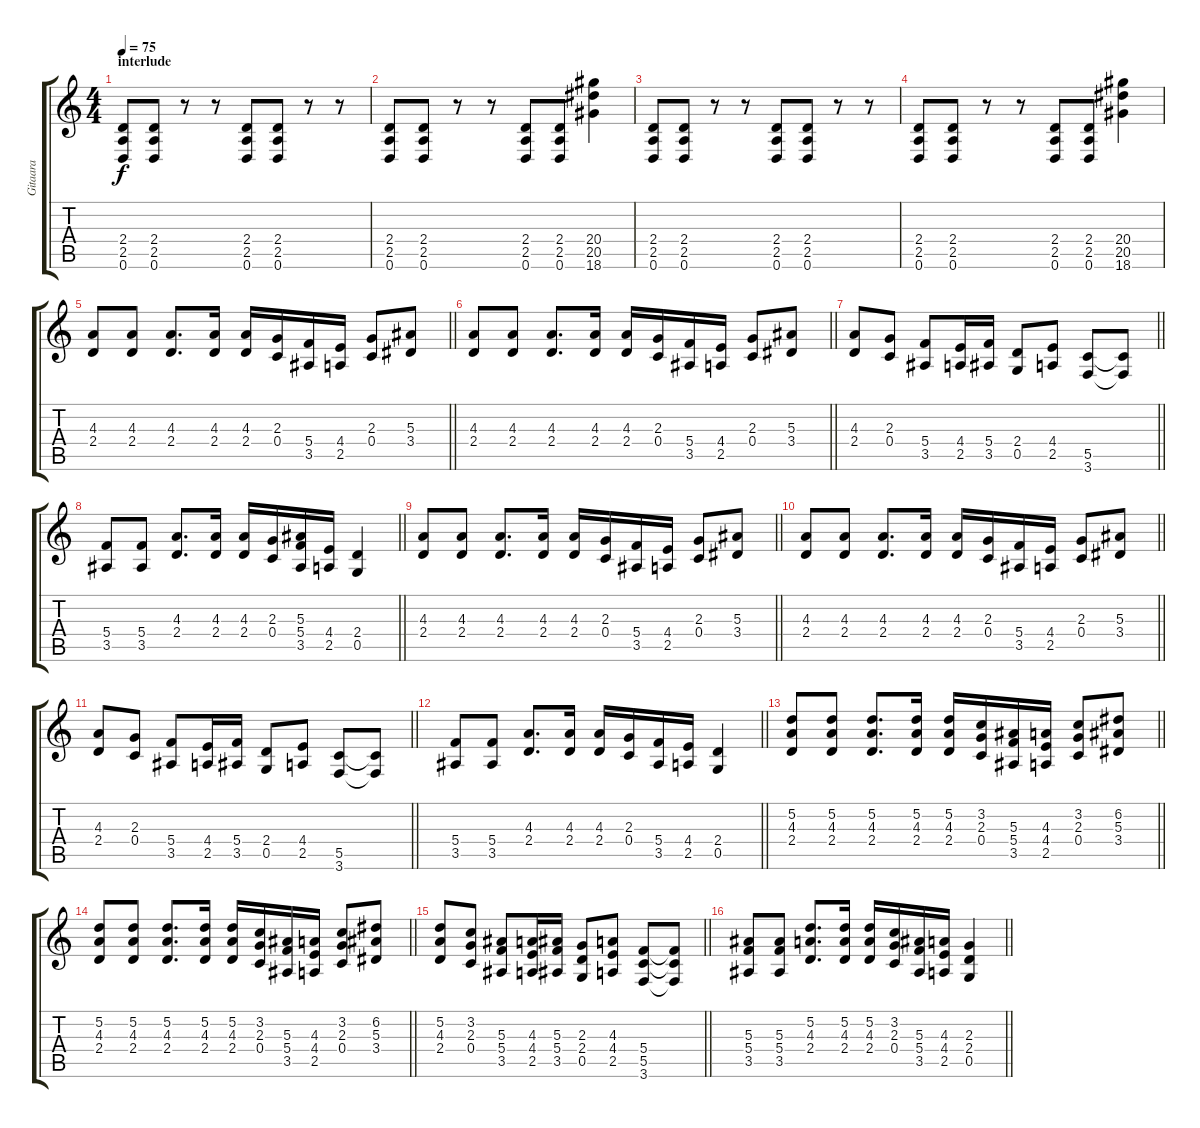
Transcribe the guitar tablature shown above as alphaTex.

\track ("Gitaara" "Gitaara") {instrument overdrivenguitar}
\staff {score tabs}
\tuning (D4 A3 F3 C3 G2 D2) {hide}
\ts (4 4)
\section ("" "interlude")
\tempo 75
\clef g2
\ks c
(2.4 2.5 0.6).8{dy f} (2.4 2.5 0.6).8 r.8 r.8 (2.4 2.5 0.6).8 (2.4 2.5 0.6).8 r.8 r.8 |
(2.4 2.5 0.6).8 (2.4 2.5 0.6).8 r.8 r.8 (2.4 2.5 0.6).8 (2.4 2.5 0.6).8 (20.4 20.5 18.6).4 |
(2.4 2.5 0.6).8 (2.4 2.5 0.6).8 r.8 r.8 (2.4 2.5 0.6).8 (2.4 2.5 0.6).8 r.8 r.8 |
(2.4 2.5 0.6).8 (2.4 2.5 0.6).8 r.8 r.8 (2.4 2.5 0.6).8 (2.4 2.5 0.6).8 (20.4 20.5 18.6).4 |
\barLineRight lightlight
(4.3 2.4).8 (4.3 2.4).8 (4.3 2.4).8{d} (4.3 2.4).16 (4.3 2.4).16 (2.3 0.4).16 (5.4 3.5).16 (4.4 2.5).16 (2.3 0.4).8 (5.3 3.4).8 |
\barLineRight lightlight
(4.3 2.4).8 (4.3 2.4).8 (4.3 2.4).8{d} (4.3 2.4).16 (4.3 2.4).16 (2.3 0.4).16 (5.4 3.5).16 (4.4 2.5).16 (2.3 0.4).8 (5.3 3.4).8 |
\barLineRight lightlight
(4.3 2.4).8 (2.3 0.4).8 (5.4 3.5).8 (4.4 2.5).16 (5.4 3.5).16 (2.4 0.5).8 (4.4 2.5).8 (5.5 3.6).8 (5.5{t} 3.6{t}).8 |
\barLineRight lightlight
(5.4 3.5).8 (5.4 3.5).8 (4.3 2.4).8{d} (4.3 2.4).16 (4.3 2.4).16 (2.3 0.4).16 (5.3 5.4 3.5).16 (4.4 2.5).16 (2.4 0.5).4 |
\barLineRight lightlight
(4.3 2.4).8 (4.3 2.4).8 (4.3 2.4).8{d} (4.3 2.4).16 (4.3 2.4).16 (2.3 0.4).16 (5.4 3.5).16 (4.4 2.5).16 (2.3 0.4).8 (5.3 3.4).8 |
\barLineRight lightlight
(4.3 2.4).8 (4.3 2.4).8 (4.3 2.4).8{d} (4.3 2.4).16 (4.3 2.4).16 (2.3 0.4).16 (5.4 3.5).16 (4.4 2.5).16 (2.3 0.4).8 (5.3 3.4).8 |
\barLineRight lightlight
(4.3 2.4).8 (2.3 0.4).8 (5.4 3.5).8 (4.4 2.5).16 (5.4 3.5).16 (2.4 0.5).8 (4.4 2.5).8 (5.5 3.6).8 (5.5{t} 3.6{t}).8 |
\barLineRight lightlight
(5.4 3.5).8 (5.4 3.5).8 (4.3 2.4).8{d} (4.3 2.4).16 (4.3 2.4).16 (2.3 0.4).16 (5.4 3.5).16 (4.4 2.5).16 (2.4 0.5).4 |
\barLineRight lightlight
(5.2 4.3 2.4).8 (5.2 4.3 2.4).8 (5.2 4.3 2.4).8{d} (5.2 4.3 2.4).16 (5.2 4.3 2.4).16 (3.2 2.3 0.4).16 (5.3 5.4 3.5).16 (4.3 4.4 2.5).16 (3.2 2.3 0.4).8 (6.2 5.3 3.4).8 |
\barLineRight lightlight
(5.2 4.3 2.4).8 (5.2 4.3 2.4).8 (5.2 4.3 2.4).8{d} (5.2 4.3 2.4).16 (5.2 4.3 2.4).16 (3.2 2.3 0.4).16 (5.3 5.4 3.5).16 (4.3 4.4 2.5).16 (3.2 2.3 0.4).8 (6.2 5.3 3.4).8 |
\barLineRight lightlight
(5.2 4.3 2.4).8 (3.2 2.3 0.4).8 (5.3 5.4 3.5).8 (4.3 4.4 2.5).16 (5.3 5.4 3.5).16 (2.3 2.4 0.5).8 (4.3 4.4 2.5).8 (5.4 5.5 3.6).8 (5.4{t} 5.5{t} 3.6{t}).8 |
\barLineRight lightlight
(5.3 5.4 3.5).8 (5.3 5.4 3.5).8 (5.2 4.3 2.4).8{d} (5.2 4.3 2.4).16 (5.2 4.3 2.4).16 (3.2 2.3 0.4).16 (5.3 5.4 3.5).16 (4.3 4.4 2.5).16 (2.3 2.4 0.5).4
